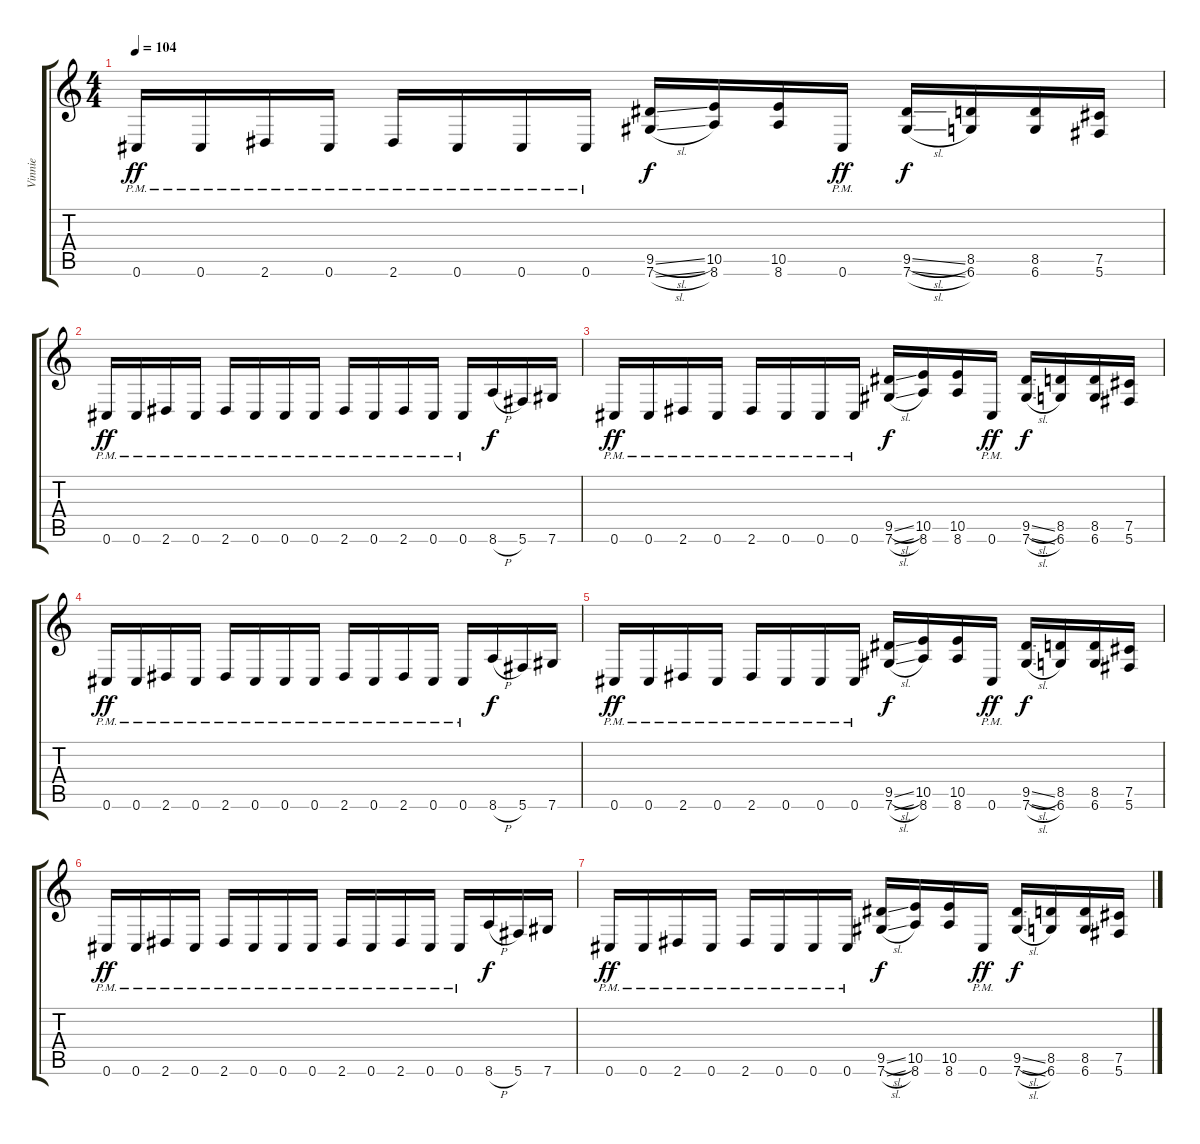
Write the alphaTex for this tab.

\track ("Vinnie" "Vinnie") {instrument distortionguitar}
\staff {score tabs}
\tuning (Db4 Ab3 E3 B2 Gb2 Db2) {hide}
\ts (4 4)
\tempo 104
\clef g2
\ks c
0.6{pm}.16{dy ff} 0.6{pm}.16 2.6{pm}.16 0.6{pm}.16 2.6{pm}.16 0.6{pm}.16 0.6{pm}.16 0.6{pm}.16 (9.5{sl} 7.6{sl}).16{dy f} (10.5 8.6).16 (10.5 8.6).16 0.6{pm}.16{dy ff} (9.5{sl} 7.6{sl}).16{dy f} (8.5 6.6).16 (8.5 6.6).16 (7.5 5.6).16 |
0.6{pm}.16{dy ff} 0.6{pm}.16 2.6{pm}.16 0.6{pm}.16 2.6{pm}.16 0.6{pm}.16 0.6{pm}.16 0.6{pm}.16 2.6{pm}.16 0.6{pm}.16 2.6{pm}.16 0.6{pm}.16 0.6{pm}.16 8.6{h}.16{dy f} 5.6.16 7.6.16 |
0.6{pm}.16{dy ff volume 4} 0.6{pm}.16 2.6{pm}.16 0.6{pm}.16 2.6{pm}.16 0.6{pm}.16 0.6{pm}.16 0.6{pm}.16 (9.5{sl} 7.6{sl}).16{dy f} (10.5 8.6).16 (10.5 8.6).16 0.6{pm}.16{dy ff} (9.5{sl} 7.6{sl}).16{dy f} (8.5 6.6).16 (8.5 6.6).16 (7.5 5.6).16 |
0.6{pm}.16{dy ff} 0.6{pm}.16 2.6{pm}.16 0.6{pm}.16 2.6{pm}.16 0.6{pm}.16 0.6{pm}.16 0.6{pm}.16 2.6{pm}.16 0.6{pm}.16 2.6{pm}.16 0.6{pm}.16 0.6{pm}.16 8.6{h}.16{dy f} 5.6.16 7.6.16 |
0.6{pm}.16{dy ff} 0.6{pm}.16 2.6{pm}.16 0.6{pm}.16 2.6{pm}.16 0.6{pm}.16 0.6{pm}.16 0.6{pm}.16 (9.5{sl} 7.6{sl}).16{dy f volume 0} (10.5 8.6).16 (10.5 8.6).16 0.6{pm}.16{dy ff} (9.5{sl} 7.6{sl}).16{dy f} (8.5 6.6).16 (8.5 6.6).16 (7.5 5.6).16 |
0.6{pm}.16{dy ff} 0.6{pm}.16 2.6{pm}.16 0.6{pm}.16 2.6{pm}.16 0.6{pm}.16 0.6{pm}.16 0.6{pm}.16 2.6{pm}.16 0.6{pm}.16 2.6{pm}.16 0.6{pm}.16 0.6{pm}.16 8.6{h}.16{dy f} 5.6.16 7.6.16 |
0.6{pm}.16{dy ff} 0.6{pm}.16 2.6{pm}.16 0.6{pm}.16 2.6{pm}.16 0.6{pm}.16 0.6{pm}.16 0.6{pm}.16 (9.5{sl} 7.6{sl}).16{dy f} (10.5 8.6).16 (10.5 8.6).16 0.6{pm}.16{dy ff} (9.5{sl} 7.6{sl}).16{dy f} (8.5 6.6).16 (8.5 6.6).16 (7.5 5.6).16
